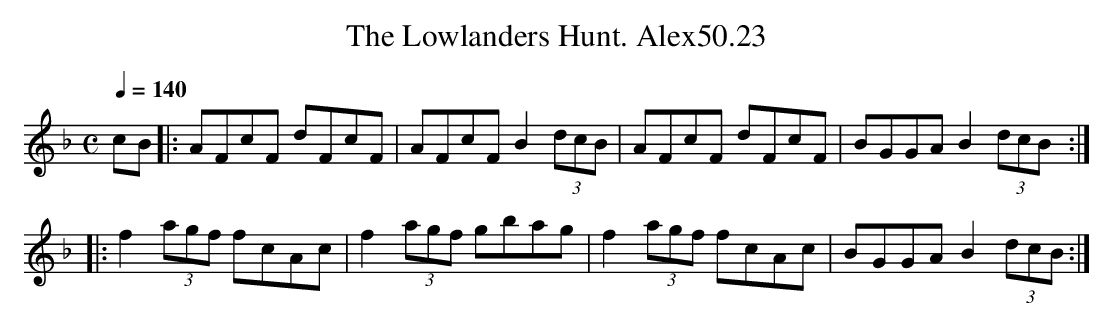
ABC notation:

X:1
T:Lowlanders Hunt. Alex50.23, The
M:C
L:1/8
Q:1/4=140
K:F
cB|:AFcF dFcF|AFcF B2 (3dcB|AFcF dFcF|BGGA B2 (3dcB:|
|:f2 (3agf fcAc|f2 (3agf gbag|f2 (3agf fcAc|BGGA B2 (3dcB:|
